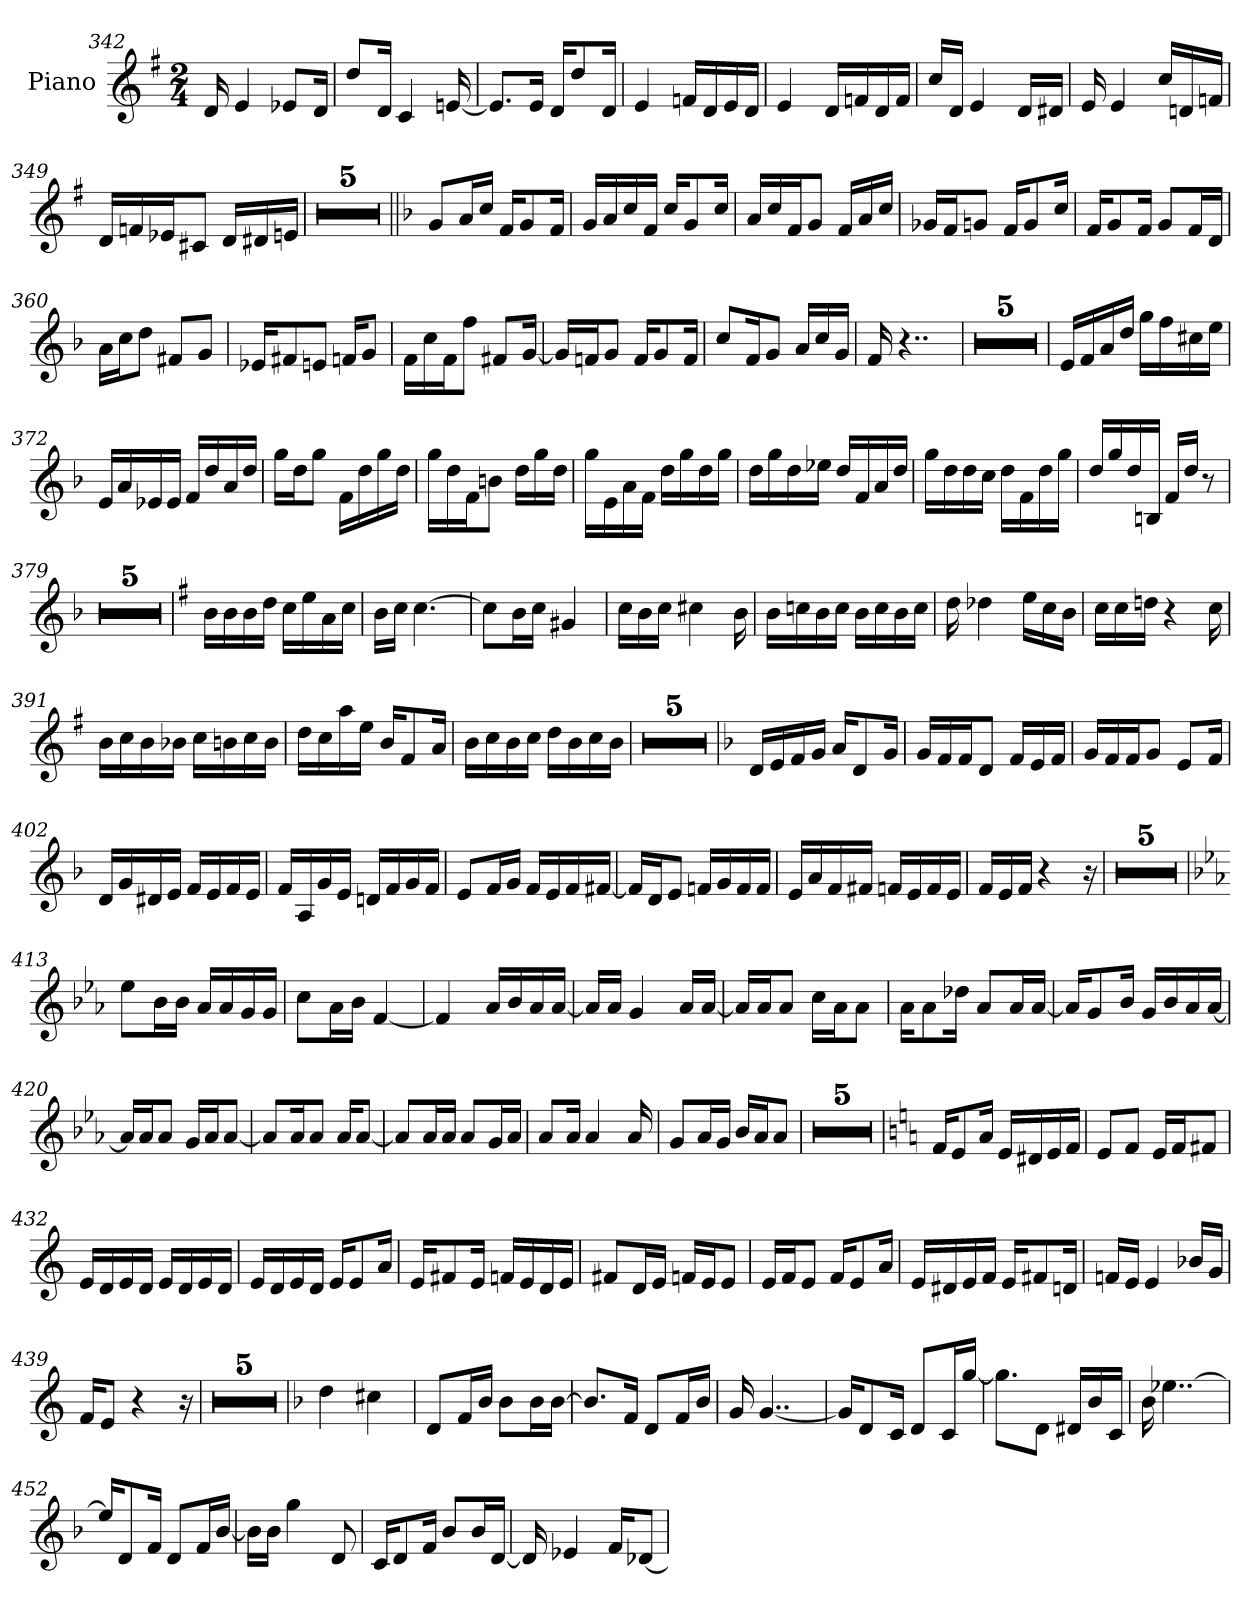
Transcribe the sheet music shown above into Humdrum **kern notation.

**kern
*part1
*staff1
*I"Piano
*I'Pno
*clefG2
*k[f#]
*G:
*M2/4
=342
16d/
4e/
8e-X/L
16d/Jk
=343
8dd/L
16d/Jk
4c/
[16en/
=344
8.e/L]
16e/Jk
16d/KL
8dd/
16d/Jk
=345
4e/
16fn/LL
16d/
16e/
16d/JJ
=346
4e/
16d/LL
16fn/
16d/
16f/JJ
!!LO:LB:g=z
=347
16cc/LL
16d/JJ
4e/
16d/LL
16d#X/JJ
=348
16e/
4e/
16cc/LL
16dn/
16fn/JJ
=349
16d/LL
16fn/
16e-X/J
8c#X/J
16d/LL
16d#X/
16en/JJ
=350
2r
=351
2r
=352
2r
=353
2r
=354
2r
!!LO:LB:g=z
=355||
!!LO:REH:place=s1:b:enc=none:fs=14:t=Melody 20
*k[b-]
*F:
*MM80
8g/L
16a/L
16cc/JJ
16f/KL
8g/
16f/Jk
=356
16g/LL
16a/
16cc/
16f/JJ
16cc/KL
8g/
16cc/Jk
=357
16a/LL
16cc/
16f/J
8g/J
16f/LL
16a/
16cc/JJ
=358
16g-X/LL
16f/J
8gn/J
16f/KL
8g/
16cc/Jk
=359
16f/KL
8g/
16f/Jk
8g/L
16f/L
16d/JJ
=360
16a\LL
16cc\J
8dd\J
8f#X/L
8g/J
!!LO:LB:g=z
=361
16e-X/KL
8f#X/
8en/J
16fn/KL
8g/J
=362
16f\LL
16cc\
16f\J
8ff\J
8f#X/L
[16g/Jk
=363
16g/LL]
16fn/J
8g/J
16f/KL
8g/
16f/Jk
=364
8cc/L
16f/K
8g/J
16a/LL
16cc/
16g/JJ
=365
16f/
4..r
=366
2r
=367
2r
=368
2r
!!LO:LB:g=z
=369
2r
=370
2r
=371
!!LO:REH:place=s1:b:enc=none:fs=14:t=Melody 21
*MM80
16e/LL
16f/
16a/
16dd/JJ
16gg\LL
16ff\
16cc#X\
16ee\JJ
=372
16e/LL
16a/
16e-X/
16e-/JJ
16f/LL
16dd/
16a/
16dd/JJ
=373
16gg\LL
16dd\J
8gg\J
16f\LL
16dd\
16gg\
16dd\JJ
=374
16gg\LL
16dd\
16f\J
8bn\J
16dd\LL
16gg\
16dd\JJ
!!LO:LB:g=z
=375
16gg\LL
16e\
16a\
16f\JJ
16dd\LL
16gg\
16dd\
16gg\JJ
=376
16dd\LL
16gg\
16dd\
16ee-X\JJ
16dd/LL
16f/
16a/
16dd/JJ
=377
16gg\LL
16dd\
16dd\
16cc\JJ
16dd\LL
16f\
16dd\
16gg\JJ
=378
16dd/LL
16gg/
16dd/
16Bn/JJ
16f/LL
16dd/JJ
8r
=379
2r
=380
2r
=381
2r
!!LO:PB:g=z
=382
2r
=383
2r
=384
!!LO:REH:place=s1:b:enc=none:fs=14:t=Melody 22
*k[f#]
*G:
*MM80
16b\LL
16b\
16b\
16dd\JJ
16cc\LL
16ee\
16a\
16cc\JJ
=385
16b\LL
16cc\JJ
[4.cc\
=386
8cc\L]
16b\L
16cc\JJ
4g#X/
=387
16cc\LL
16b\
16cc\JJ
4cc#X\
16b\
=388
16b\LL
16ccn\
16b\
16cc\JJ
16b\LL
16cc\
16b\
16cc\JJ
!!LO:LB:g=z
=389
16dd\
4dd-X\
16ee\LL
16cc\
16b\JJ
=390
16cc\LL
16cc\
16ddn\JJ
4r
16cc\
=391
16b\LL
16cc\
16b\
16b-X\JJ
16cc\LL
16bn\
16cc\
16b\JJ
=392
16dd\LL
16cc\
16aa\
16ee\JJ
16b/KL
8f#/
16a/Jk
=393
16b\LL
16cc\
16b\
16cc\JJ
16dd\LL
16b\
16cc\
16b\JJ
=394
2r
!!LO:LB:g=z
=395
2r
=396
2r
=397
2r
=398
2r
=399
!!LO:REH:place=s1:b:enc=none:fs=14:t=Melody 23
*k[b-]
*F:
*MM80
16d/LL
16e/
16f/
16g/JJ
16a/KL
8d/
16g/Jk
=400
16g/LL
16f/
16f/J
8d/J
16f/LL
16e/
16f/JJ
=401
16g/LL
16f/
16f/J
8g/J
8e/L
16f/Jk
!!LO:LB:g=z
=402
16d/LL
16g/
16d#X/
16e/JJ
16f/LL
16e/
16f/
16e/JJ
=403
16f/LL
16A/
16g/
16e/JJ
16dn/LL
16f/
16g/
16f/JJ
=404
8e/L
16f/L
16g/JJ
16f/LL
16e/
16f/
[16f#X/JJ
=405
16f#/LL]
16d/J
8e/J
16fn/LL
16g/
16f/
16f/JJ
=406
16e/LL
16a/
16f/
16f#X/JJ
16fn/LL
16e/
16f/
16e/JJ
!!LO:LB:g=z
=407
16f/LL
16e/
16f/JJ
4r
16r
=408
2r
=409
2r
=410
2r
=411
2r
=412
2r
=413
!!LO:REH:place=s1:b:enc=none:fs=14:t=Melody 24
*k[b-e-a-]
*E-:
*MM80
8ee-\L
16b-\L
16b-\JJ
16a-/LL
16a-/
16g/
16g/JJ
=414
8cc\L
16a-\L
16b-\JJ
[4f/
!!LO:LB:g=z
=415
4f/]
16a-/LL
16b-/
16a-/
[16a-/JJ
=416
16a-/LL]
16a-/JJ
4g/
16a-/LL
[16a-/JJ
=417
16a-/LL]
16a-/J
8a-/J
16cc\LL
16a-\J
8a-\J
=418
16a-\KL
8a-\
16dd-X\Jk
8a-/L
16a-/L
[16a-/JJ
=419
16a-/KL]
8g/
16b-/Jk
16g/LL
16b-/
16a-/
[16a-/JJ
=420
16a-/LL]
16a-/J
8a-/J
16g/LL
16a-/J
[8a-/J
!!LO:LB:g=z
=421
8a-/L]
16a-/K
8a-/J
16a-/KL
[8a-/J
=422
8a-/L]
16a-/L
16a-/JJ
8a-/L
16g/L
16a-/JJ
=423
8a-/L
16a-/Jk
4a-/
16a-/
=424
8g/L
16a-/L
16g/JJ
16b-/LL
16a-/J
8a-/J
=425
2r
=426
2r
=427
2r
=428
2r
!!LO:LB:g=z
=429
2r
=430
!!LO:REH:place=s1:b:enc=none:fs=14:t=Melody 25
*k[]
*C:
*MM80
16f/KL
8e/
16a/Jk
16e/LL
16d#X/
16e/
16f/JJ
=431
8e/L
8f/J
16e/LL
16f/J
8f#X/J
=432
16e/LL
16d/
16e/
16d/JJ
16e/LL
16d/
16e/
16d/JJ
=433
16e/LL
16d/
16e/
16d/JJ
16e/KL
8e/
16a/Jk
!!LO:LB:g=z
=434
16e/KL
8f#X/
16e/Jk
16fn/LL
16e/
16d/
16e/JJ
=435
8f#X/L
16d/L
16e/JJ
16fn/LL
16e/J
8e/J
=436
16e/LL
16f/J
8e/J
16f/KL
8e/
16a/Jk
=437
16e/LL
16d#X/
16e/
16f/JJ
16e/KL
8f#X/
16dn/Jk
=438
16fn/LL
16e/JJ
4e/
16b-X/LL
16g/JJ
=439
16f/KL
8e/J
4r
16r
!!LO:LB:g=z
=440
2r
=441
2r
=442
2r
=443
2r
=444
2r
=445
!!LO:REH:place=s1:b:enc=none:fs=14:t=Melody 26
*k[b-]
*F:
*MM80
4dd\
4cc#X\
=446
8d/L
16f/L
16b-/JJ
8b-\L
16b-\L
[16b-\JJ
=447
8.b-/L]
16f/Jk
8d/L
16f/L
16b-/JJ
=448
16g/
[4..g/
!!LO:LB:g=z
=449
16g/KL]
8d/
16c/Jk
8d/L
16c/L
[16gg/JJ
=450
8.gg\L]
8d\J
16d#X/LL
16b-/
16c/JJ
=451
16b-\
[4..ee-X\
=452
16ee-/KL]
8d/
16f/Jk
8d/L
16f/L
[16b-/JJ
=453
16b-\LL]
16b-\JJ
4gg\
8d/
=454
16c/KL
8d/
16f/Jk
8b-/L
16b-/L
[16d/JJ
!!LO:PB:g=z
=455
16d/]
4e-X/
16f/KL
[8d-X/J
=
*-
